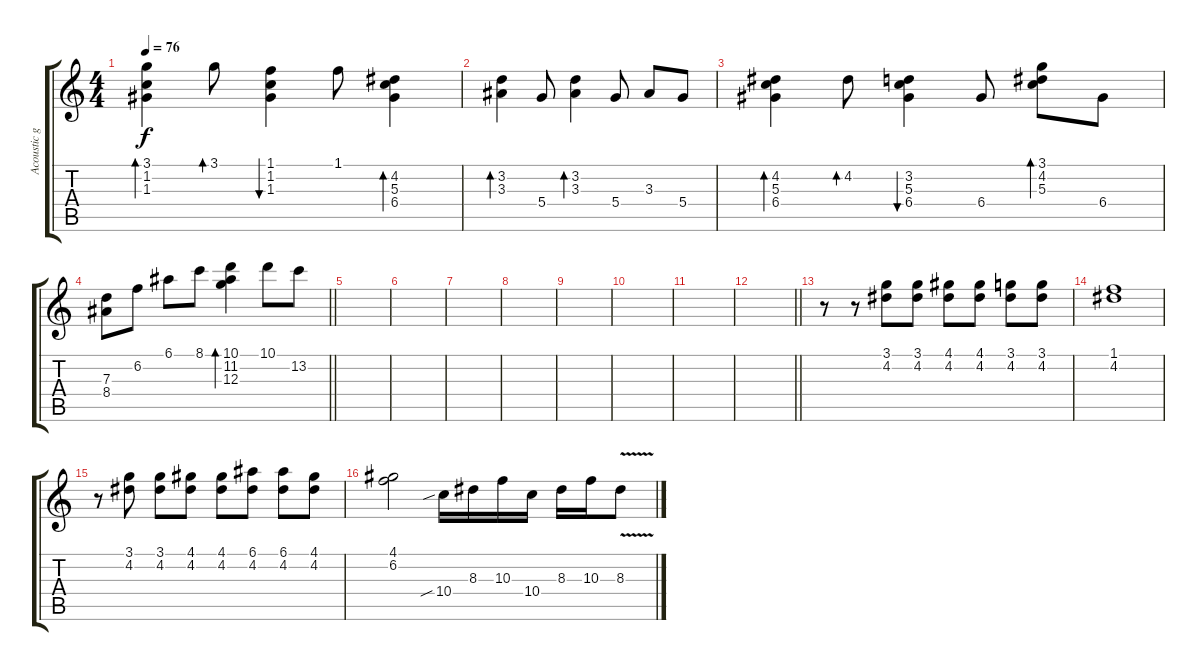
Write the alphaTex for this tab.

\track ("Acoustic guitar" "Acoustic g") {instrument acousticguitarsteel}
\staff {score tabs}
\tuning (E4 B3 G3 D3 A2 E2) {hide}
\ts (4 4)
\tempo 76
\clef g2
\ks c
(3.1 1.2 1.3).4{bd 120 dy f} 3.1.8{bd 120} (1.1 1.2 1.3).4{bu 120} 1.1.8 (4.2 5.3 6.4).4{bd 120} |
(3.2 3.3).4{bd 120} 5.4.8 (3.2 3.3).4{bd 120} 5.4.8 3.3.8 5.4.8 |
(4.2 5.3 6.4).4{bd 120} 4.2.8{bd 120} (3.2 5.3 6.4).4{bu 120} 6.4.8 (3.1 4.2 5.3).8{bd 120} 6.4.8 |
\barLineRight lightlight
(7.3 8.4).8 6.2.8 6.1.8 8.1.8 (10.1 11.2 12.3).4{bd 120} 10.1.8 13.2.8 |
|
|
|
|
|
|
|
\barLineRight lightlight
|
r.8 r.8 (3.1 4.2).8 (3.1 4.2).8 (4.1 4.2).8 (4.1 4.2).8 (3.1 4.2).8 (3.1 4.2).8 |
(1.1 4.2).1 |
r.8 (3.1 4.2).8 (3.1 4.2).8 (4.1 4.2).8 (4.1 4.2).8 (6.1 4.2).8 (6.1 4.2).8 (4.1 4.2).8 |
(4.1 6.2).2 10.4{sib}.16 8.3.16 10.3.16 10.4.16 8.3.16 10.3.16 8.3{v}.8
